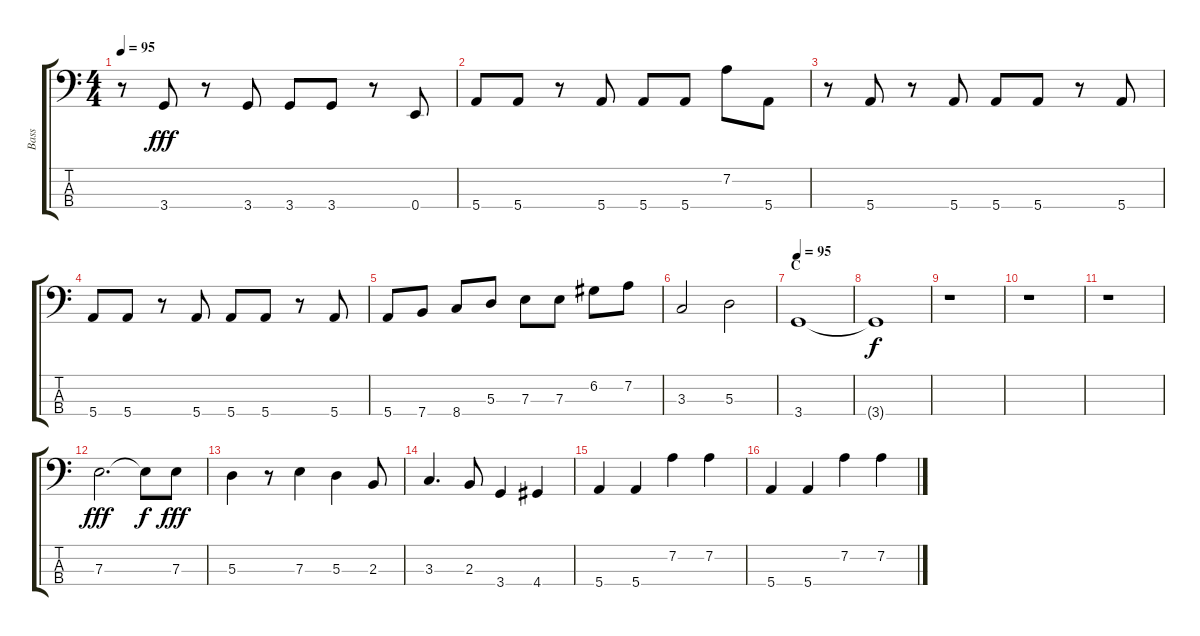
\track ("Bass" "Bass") {instrument electricbassfinger}
\staff {score tabs}
\tuning (G2 D2 A1 E1) {hide}
\ts (4 4)
\tempo 95
\clef f4
\ks c
r.8{dy fff} 3.4.8 r.8 3.4.8 3.4.8 3.4.8 r.8 0.4.8 |
5.4.8 5.4.8 r.8 5.4.8 5.4.8 5.4.8 7.2.8 5.4.8 |
r.8 5.4.8 r.8 5.4.8 5.4.8 5.4.8 r.8 5.4.8 |
5.4.8 5.4.8 r.8 5.4.8 5.4.8 5.4.8 r.8 5.4.8 |
5.4.8 7.4.8 8.4.8 5.3.8 7.3.8 7.3.8 6.2.8 7.2.8 |
3.3.2 5.3.2 |
\section ("" "C")
\tempo 95
3.4.1 |
3.4{t}.1{dy f} |
r.1 |
r.1 |
r.1 |
7.3.2{d dy fff} 7.3{t}.8{dy f} 7.3.8{dy fff} |
5.3.4 r.8 7.3.4 5.3.4 2.3.8 |
3.3.4{d} 2.3.8 3.4.4 4.4.4 |
5.4.4 5.4.4 7.2.4 7.2.4 |
5.4.4 5.4.4 7.2.4 7.2.4
